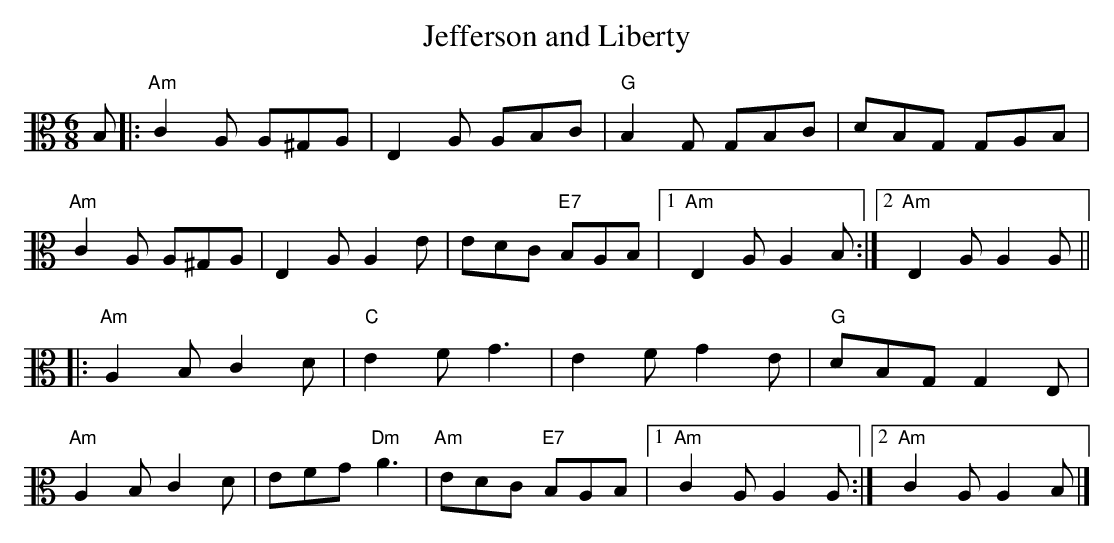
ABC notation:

X:1
T:Jefferson and Liberty
M:6/8
L:1/8
K:C
V:2 clef=alto middle=C
B, |: "Am" C2A, A,^G,A, | E,2A, A,B,C | "G" B,2G, G,B,C | DB,G, G,A,B, |
"Am" C2A, A,^G,A, | E,2A, A,2E | EDC "E7" B,A,B, |1 "Am" E,2A, A,2B, :|2 "Am" E,2A, A,2A, ||
|: "Am" A,2B, C2D | "C" E2F G3 | E2F G2E | "G" DB,G, G,2E, |
"Am" A,2B, C2D | EFG "Dm" A3 | "Am" EDC "E7" B,A,B, |1 "Am" C2A, A,2A, :|2 "Am" C2A, A,2B, |]
